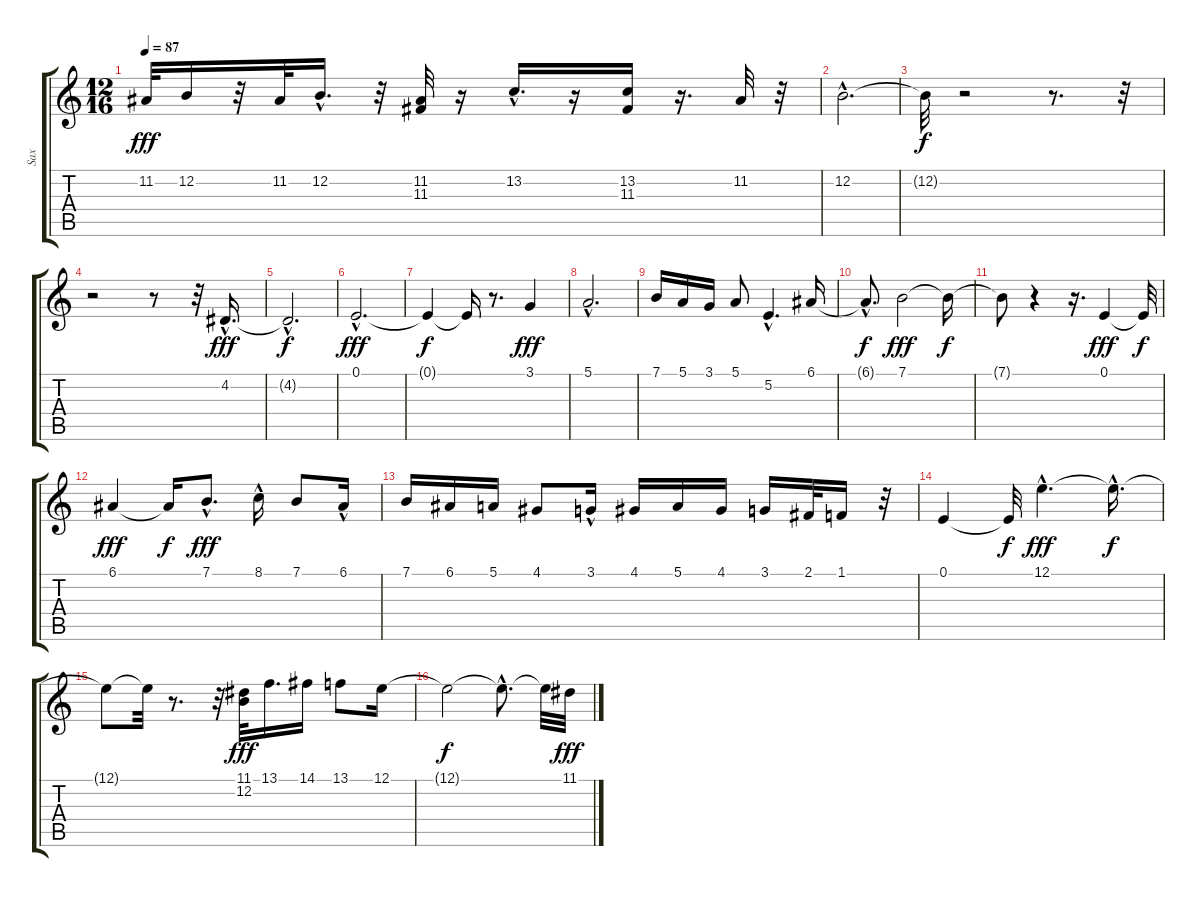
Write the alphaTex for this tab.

\track ("Sax" "Sax") {instrument tenorsax}
\staff {score tabs}
\tuning (E4 B3 G3 D3 A2 E2) {hide}
\ts (12 16)
\tempo 87
\clef g2
\ks c
11.2.32{dy fff} 12.2.16 r.32 11.2.32 12.2{hac}.16{d} r.32 (11.2 11.3).32 r.16 13.2{hac}.16{d} r.16 (13.2 11.3).16 r.16{d} 11.2.32 r.32 |
12.2{hac}.2{d} |
12.2{t}.32{dy f} r.2 r.8{d} r.32 |
r.2 r.8 r.32 4.2{hac}.16{d dy fff} |
4.2{hac t}.2{d dy f} |
0.1{hac}.2{d dy fff} |
0.1{t}.4{dy f} 0.1{t}.16 r.8{d} 3.1.4{dy fff} |
5.1{hac}.2{d} |
7.1.16 5.1.16 3.1.16 5.1.8 5.2{hac}.4{d} 6.1.16 |
6.1{hac t}.8{d dy f} 7.1.2{dy fff} 7.1{t}.16{dy f} |
7.1{t}.8 r.4 r.16{d} 0.1.4{dy fff} 0.1{t}.32{dy f} |
6.1.4{dy fff} 6.1{t}.16{dy f} 7.1{hac}.8{d dy fff} 8.1{hac}.16 7.1.8 6.1{hac}.16 |
7.1.16 6.1.16 5.1.16 4.1.8 3.1{hac}.16 4.1.16 5.1.16 4.1.16 3.1.16 2.1.32 1.1.16 r.32 |
0.1.4 0.1{t}.32{dy f} 12.1{hac}.4{d dy fff} 12.1{hac t}.16{d dy f} |
12.1{t}.8 12.1{t}.32 r.8{d} r.32 (11.1 12.2).32{dy fff} 13.1.16{d} 14.1.16 13.1.8 12.1.16 |
12.1{t}.2{dy f} 12.1{hac t}.8{d} 12.1{t}.32 11.1.32{dy fff}
